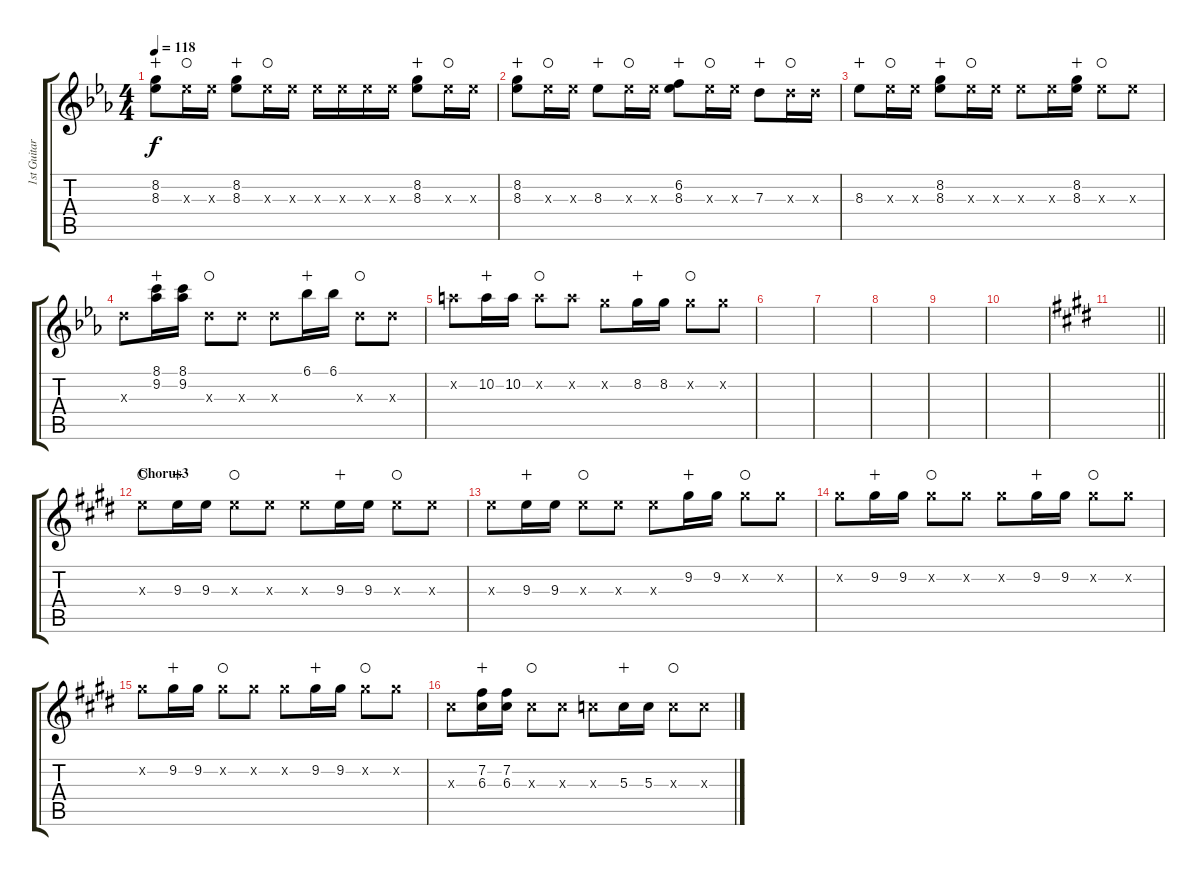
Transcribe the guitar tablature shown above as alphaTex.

\track ("1st Guitar" "1st Guitar") {instrument electricguitarclean}
\staff {score tabs}
\tuning (E4 B3 G3 D3 A2 E2) {hide}
\ts (4 4)
\tempo 118
\clef g2
\ks eb
(8.2 8.3).8{dy f wahc} 8.3{x}.16{waho} 8.3{x}.16 (8.2 8.3).8{wahc} 8.3{x}.16{waho} 8.3{x}.16 8.3{x}.16 8.3{x}.16 8.3{x}.16 8.3{x}.16 (8.2 8.3).8{wahc} 8.3{x}.16{waho} 8.3{x}.16 |
(8.2 8.3).8{wahc} 8.3{x}.16{waho} 8.3{x}.16 8.3.8{wahc} 8.3{x}.16{waho} 8.3{x}.16 (6.2 8.3).8{wahc} 8.3{x}.16{waho} 8.3{x}.16 7.3.8{wahc} 7.3{x}.16{waho} 7.3{x}.16 |
8.3.8{wahc} 8.3{x}.16{waho} 8.3{x}.16 (8.2 8.3).8{wahc} 8.3{x}.16{waho} 8.3{x}.16 8.3{x}.8 8.3{x}.16 (8.2 8.3).16{wahc} 8.3{x}.8{waho} 8.3{x}.8 |
7.3{x}.8 (8.1 9.2).16{wahc} (8.1 9.2).16 7.3{x}.8{waho} 7.3{x}.8 7.3{x}.8 6.1.16{wahc} 6.1.16 7.3{x}.8{waho} 7.3{x}.8 |
10.2{x}.8 10.2.16{wahc} 10.2.16 10.2{x}.8{waho} 10.2{x}.8 8.2{x}.8 8.2.16{wahc} 8.2.16 8.2{x}.8{waho} 8.2{x}.8 |
|
|
|
|
|
\barLineRight lightlight
\ks e
|
\section ("" "Chorus3")
9.3{x}.8{waho} 9.3.16{wahc} 9.3.16 9.3{x}.8{waho} 9.3{x}.8 9.3{x}.8 9.3.16{wahc} 9.3.16 9.3{x}.8{waho} 9.3{x}.8 |
9.3{x}.8 9.3.16{wahc} 9.3.16 9.3{x}.8{waho} 9.3{x}.8 9.3{x}.8 9.2.16{wahc} 9.2.16 9.2{x}.8{waho} 9.2{x}.8 |
9.2{x}.8 9.2.16{wahc} 9.2.16 9.2{x}.8{waho} 9.2{x}.8 9.2{x}.8 9.2.16{wahc} 9.2.16 9.2{x}.8{waho} 9.2{x}.8 |
9.2{x}.8 9.2.16{wahc} 9.2.16 9.2{x}.8{waho} 9.2{x}.8 9.2{x}.8 9.2.16{wahc} 9.2.16 9.2{x}.8{waho} 9.2{x}.8 |
6.3{x}.8 (7.2 6.3).16{wahc} (7.2 6.3).16 6.3{x}.8{waho} 6.3{x}.8 5.3{x}.8 5.3.16{wahc} 5.3.16 5.3{x}.8{waho} 5.3{x}.8
